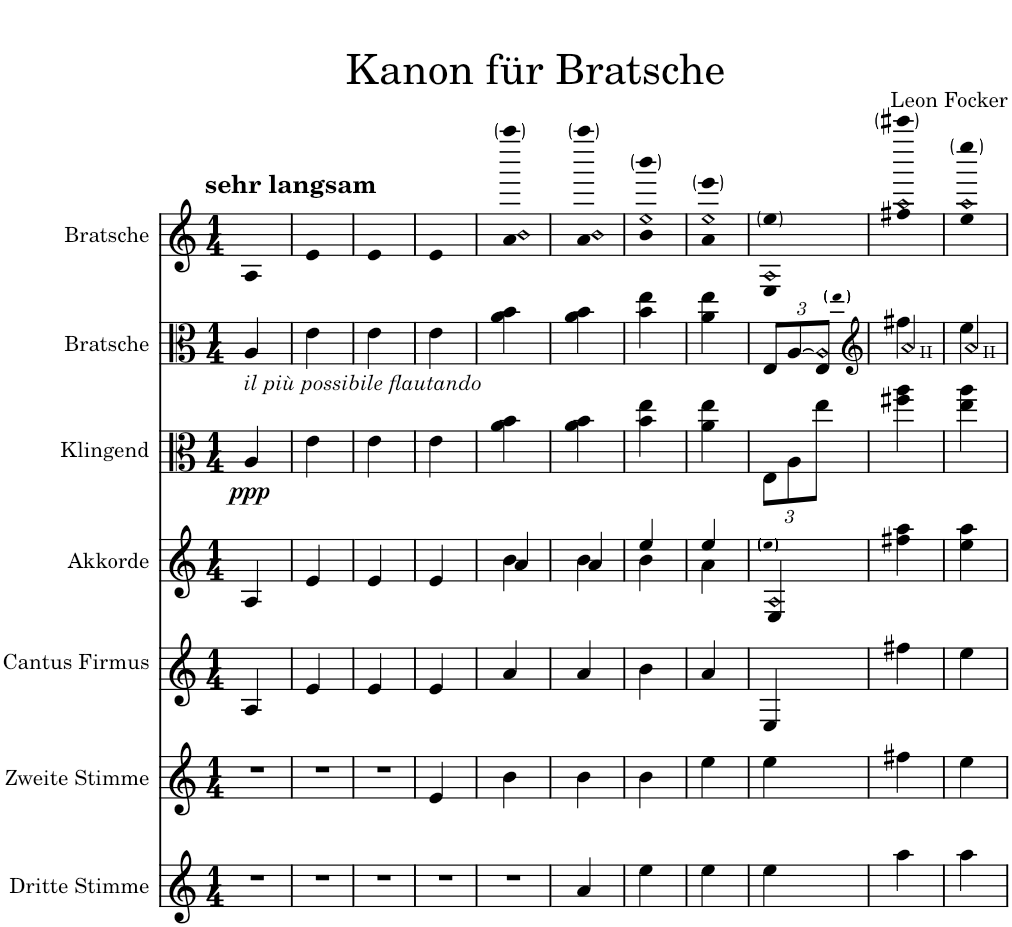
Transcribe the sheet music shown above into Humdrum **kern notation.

**kern	**kern	**kern	**kern	**kern	**dynam	**kern	**kern
*part7	*part6	*part5	*part4	*part3	*part3	*part2	*part1
*staff7	*staff6	*staff5	*staff4	*staff3	*staff3	*staff2	*staff1
*I"Dritte Stimme	*I"Zweite Stimme	*I"Cantus Firmus	*I"Akkorde	*I"Klingend	*	*I"Bratsche	*I"Bratsche
*I'3. St.	*I'2. St.	*I'C. F.	*I'Akk.	*I'Kl.	*	*I'Bra.	*I'Bra.
*clefG2	*clefG2	*clefG2	*clefG2	*clefC3	*	*clefC3	*clefG2
*k[]	*k[]	*k[]	*k[]	*k[]	*	*k[]	*k[]
*M1/4	*M1/4	*M1/4	*M1/4	*M1/4	*	*M1/4	*M1/4
=1	=1	=1	=1	=1	=1	=1	=1
!	!	!	!	!	!	!	!LO:TX:a:B:t=sehr langsam
!	!	!	!	!	!	!LO:TX:b:i:t=il più possibile flautando	!
!	!	!	!	!	!LO:DY:b	!	!
4r	4r	4A/	4A/	4A/	ppp	4A/	4A
=2	=2	=2	=2	=2	=2	=2	=2
4r	4r	4e/	4e/	4e\	.	4e\	4e
=3	=3	=3	=3	=3	=3	=3	=3
4r	4r	4e/	4e/	4e\	.	4e\	4e
=4	=4	=4	=4	=4	=4	=4	=4
4r	4e/	4e/	4e/	4e\	.	4e\	4e
=5	=5	=5	=5	=5	=5	=5	=5
*	*	*	*^	*	*	*	*
!	!	!	!	!	!	!	!	!LO:N:n=2:head=open
*	*	*	*	*	*	*	*	*^
4r	4b\	4a/	4a/	4b\	4a\ 4b\	.	4a\ 4b\	4a 4b	4aaaa
=6	=6	=6	=6	=6	=6	=6	=6	=6	=6
!	!	!	!	!	!	!	!	!LO:N:n=2:head=open	!
4a/	4b\	4a/	4a/	4b\	4a\ 4b\	.	4a\ 4b\	4a 4b	4aaaa
=7	=7	=7	=7	=7	=7	=7	=7	=7	=7
!	!	!	!	!	!	!	!	!LO:N:n=2:head=open	!
4ee\	4b\	4b\	4b\	4ee/	4b\ 4ee\	.	4b\ 4ee\	4b 4ee	4bbb
=8	=8	=8	=8	=8	=8	=8	=8	=8	=8
!	!	!	!	!	!	!	!	!LO:N:n=2:head=open	!
4ee\	4ee\	4a/	4a\	4ee/	4a\ 4ee\	.	4a\ 4ee\	4a 4ee	4eee
=9	=9	=9	=9	=9	=9	=9	=9	=9	=9
!	!	!	!LO:N:n=2:head=open	!	!	!	!	!	!
*	*	*	*	*	*	*	*^	*	*
*	*	*	*	*	*Xbrackettup	*	*Xbrackettup	*brackettup	*	*
!	!	!	!	!	!	!	!	!	!LO:N:n=2:head=open	!
4ee\	4ee\	4E/	4E/ 4A/	4ee!	12E\L	.	12E/L	6ryy	4E 4A	4ee
.	.	.	.	.	12A\	.	[>12A/	.	.	.
!	!	!	!	!	!	!	!LO:N:n=2:head=open	!	!	!
.	.	.	.	.	12ee\J	.	12E/ 12A/]J	12ee!	.	.
*	*	*	*v	*v	*	*	*	*	*	*
=10	=10	=10	=10	=10	=10	=10	=10	=10	=10
*	*	*	*	*	*	*clefG2	*	*	*
!	!	!	!	!	!	!LO:TX:a:t=II	!	!	!
!	!	!	!	!	!	!LO:N:head=open	!	!LO:N:n=2:head=open	!
4aa\	4ff#X\	4ff#X\	4ff#X\ 4aa\	4ff#X\ 4aa\	.	4a/	4ff#X\	4ff#X 4aa	4ccccc#X
=11	=11	=11	=11	=11	=11	=11	=11	=11	=11
!	!	!	!	!	!	!LO:TX:a:t=II	!	!	!
!	!	!	!	!	!	!LO:N:head=open	!	!LO:N:n=2:head=open	!
4aa\	4ee\	4ee\	4ee\ 4aa\	4ee\ 4aa\	.	4a/	4ee\	4ee 4aa	4eeee
*	*	*	*	*	*	*v	*v	*	*
*	*	*	*	*	*	*	*v	*v
=	=	=	=	=	=	=	=
*-	*-	*-	*-	*-	*-	*-	*-
